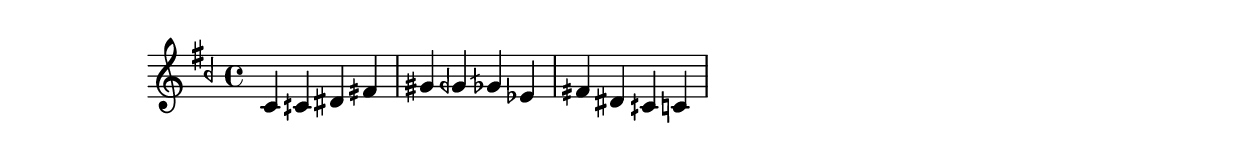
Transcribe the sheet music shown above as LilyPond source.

\version "2.11.6"
\layout { ragged-right = ##t }
\header {
  doctitle = "Makam"
  lsrtags = "pitches"
  texidoc = "Makam is a type of melody from Turkey using 1/9th-tone
  microtonal alterations."
}

% Define 1/9 alterations.

#(define-public KOMA 1/9)
#(define-public BAKIYE 4/9)
#(define-public KUCUK 5/9)
#(define-public BUYUKMUCENNEB 8/9)


% Define pitch names

makamPitchNames = #`(
  (c . ,(ly:make-pitch -1 0 NATURAL))
  (d . ,(ly:make-pitch -1 1 NATURAL))
  (e . ,(ly:make-pitch -1 2 NATURAL))
  (f . ,(ly:make-pitch -1 3 NATURAL))
  (g . ,(ly:make-pitch -1 4 NATURAL))
  (a . ,(ly:make-pitch -1 5 NATURAL))
  (b . ,(ly:make-pitch -1 6 NATURAL))
  
  (cc . ,(ly:make-pitch -1 0 KOMA))
  (dc . ,(ly:make-pitch -1 1 KOMA))
  (ec . ,(ly:make-pitch -1 2 KOMA))
  (fc . ,(ly:make-pitch -1 3 KOMA))
  (gc . ,(ly:make-pitch -1 4 KOMA))
  (ac . ,(ly:make-pitch -1 5 KOMA))
  (bc . ,(ly:make-pitch -1 6 KOMA))
  
  (cb . ,(ly:make-pitch -1 0 BAKIYE))
  (db . ,(ly:make-pitch -1 1 BAKIYE))
  (eb . ,(ly:make-pitch -1 2 BAKIYE))
  (fb . ,(ly:make-pitch -1 3 BAKIYE))
  (gb . ,(ly:make-pitch -1 4 BAKIYE))
  (ab . ,(ly:make-pitch -1 5 BAKIYE))
  (bb . ,(ly:make-pitch -1 6 BAKIYE))
  
  (ck . ,(ly:make-pitch -1 0 KUCUK))
  (dk . ,(ly:make-pitch -1 1 KUCUK))
  (ek . ,(ly:make-pitch -1 2 KUCUK))
  (fk . ,(ly:make-pitch -1 3 KUCUK))
  (gk . ,(ly:make-pitch -1 4 KUCUK))
  (ak . ,(ly:make-pitch -1 5 KUCUK))
  (bk . ,(ly:make-pitch -1 6 KUCUK))
  
  (cbm . ,(ly:make-pitch -1 0 BUYUKMUCENNEB))
  (dbm . ,(ly:make-pitch -1 1 BUYUKMUCENNEB))
  (ebm . ,(ly:make-pitch -1 2 BUYUKMUCENNEB))
  (fbm . ,(ly:make-pitch -1 3 BUYUKMUCENNEB))
  (gbm . ,(ly:make-pitch -1 4 BUYUKMUCENNEB))
  (abm . ,(ly:make-pitch -1 5 BUYUKMUCENNEB))
  (bbm . ,(ly:make-pitch -1 6 BUYUKMUCENNEB))
  
  ;; f for flat.
  (cfc . ,(ly:make-pitch -1 0 (- KOMA)))
  (dfc . ,(ly:make-pitch -1 1 (- KOMA)))
  (efc . ,(ly:make-pitch -1 2 (- KOMA)))
  (ffc . ,(ly:make-pitch -1 3 (- KOMA)))
  (gfc . ,(ly:make-pitch -1 4 (- KOMA)))
  (afc . ,(ly:make-pitch -1 5 (- KOMA)))
  (bfc . ,(ly:make-pitch -1 6 (- KOMA)))
  
  (cfb . ,(ly:make-pitch -1 0 (- BAKIYE)))
  (dfb . ,(ly:make-pitch -1 1 (- BAKIYE)))
  (efb . ,(ly:make-pitch -1 2 (- BAKIYE)))
  (ffb . ,(ly:make-pitch -1 3 (- BAKIYE)))
  (gfb . ,(ly:make-pitch -1 4 (- BAKIYE)))
  (afb . ,(ly:make-pitch -1 5 (- BAKIYE)))
  (bfb . ,(ly:make-pitch -1 6 (- BAKIYE)))
  
  (cfk . ,(ly:make-pitch -1 0 (- KUCUK)))
  (dfk . ,(ly:make-pitch -1 1 (- KUCUK)))
  (efk . ,(ly:make-pitch -1 2 (- KUCUK)))
  (ffk . ,(ly:make-pitch -1 3 (- KUCUK)))
  (gfk . ,(ly:make-pitch -1 4 (- KUCUK)))
  (afk . ,(ly:make-pitch -1 5 (- KUCUK)))
  (bfk . ,(ly:make-pitch -1 6 (- KUCUK)))
  
  (cfbm . ,(ly:make-pitch -1 0 (- BUYUKMUCENNEB)))
  (dfbm . ,(ly:make-pitch -1 1 (- BUYUKMUCENNEB)))
  (efbm . ,(ly:make-pitch -1 2 (- BUYUKMUCENNEB)))
  (ffbm . ,(ly:make-pitch -1 3 (- BUYUKMUCENNEB)))
  (gfbm . ,(ly:make-pitch -1 4 (- BUYUKMUCENNEB)))
  (afbm . ,(ly:make-pitch -1 5 (- BUYUKMUCENNEB)))
  (bfbm . ,(ly:make-pitch -1 6 (- BUYUKMUCENNEB)))
)

% Set pitch names.
pitchnames = \makamPitchNames
#(ly:parser-set-note-names parser makamPitchNames)

makamGlyphs = #'(
       (1 . "accidentals.doublesharp")
       (8/9 . "accidentals.sharp.slashslashslash.stemstem")
       (5/9 . "accidentals.sharp.slashslashslash.stem")
       (4/9 . "accidentals.sharp")
       (1/9 . "accidentals.sharp.slashslash.stem")
       (0 . "accidentals.natural")
       (-1/9 . "accidentals.mirroredflat")
       (-4/9 . "accidentals.flat.slash")
       (-5/9 . "accidentals.flat")
       (-8/9 . "accidentals.flat.slashslash")
       (-1 . "accidentals.flatflat")
       )

\relative {
  
  %{ define alteration <-> symbol mapping. The following glyphs are available.
  accidentals.sharp 
  accidentals.sharp.slashslash.stem 
  accidentals.sharp.slashslashslash.stemstem 
  accidentals.sharp.slashslashslash.stem 
  accidentals.sharp.slashslash.stemstemstem 
  accidentals.natural 
  accidentals.flat 
  accidentals.flat.slash 
  accidentals.flat.slashslash 
  accidentals.mirroredflat.flat 
  accidentals.mirroredflat 
  accidentals.flatflat 
  accidentals.flatflat.slash 
  accidentals.doublesharp 
  %}
  
  \override Accidental #'glyph-name-alist =  \makamGlyphs
  \override Staff.KeySignature #'glyph-name-alist = \makamGlyphs
  \set Staff.keySignature =  #'((3 .  4/9) (6 . -1/9))
  
  c cc db fk
  gbm gfc gfb efk
  fk db cc c
}
